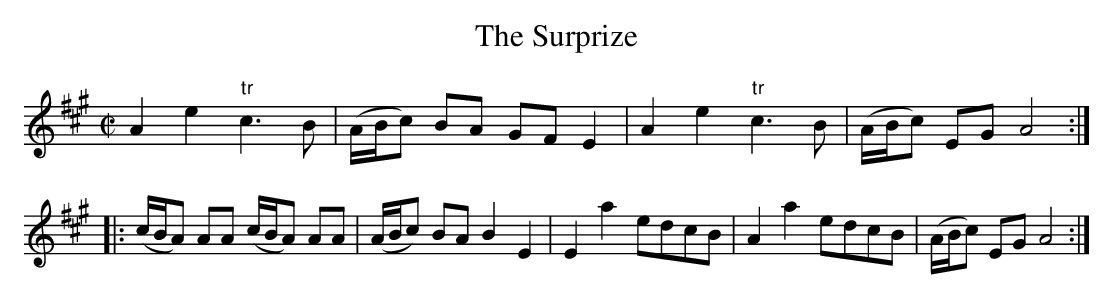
X:1
T:Surprize, The
M: C|
L:1/8
K:A
A2e2"tr"c3B | (A/B/c) BA GF E2 | A2e2"tr"c3B | (A/B/c) EG A4 :|
|: (c/B/A) AA (c/B/A) AA | (A/B/c) BA B2E2 | E2a2 edcB | A2a2 edcB | (A/B/c) EG A4 :|
